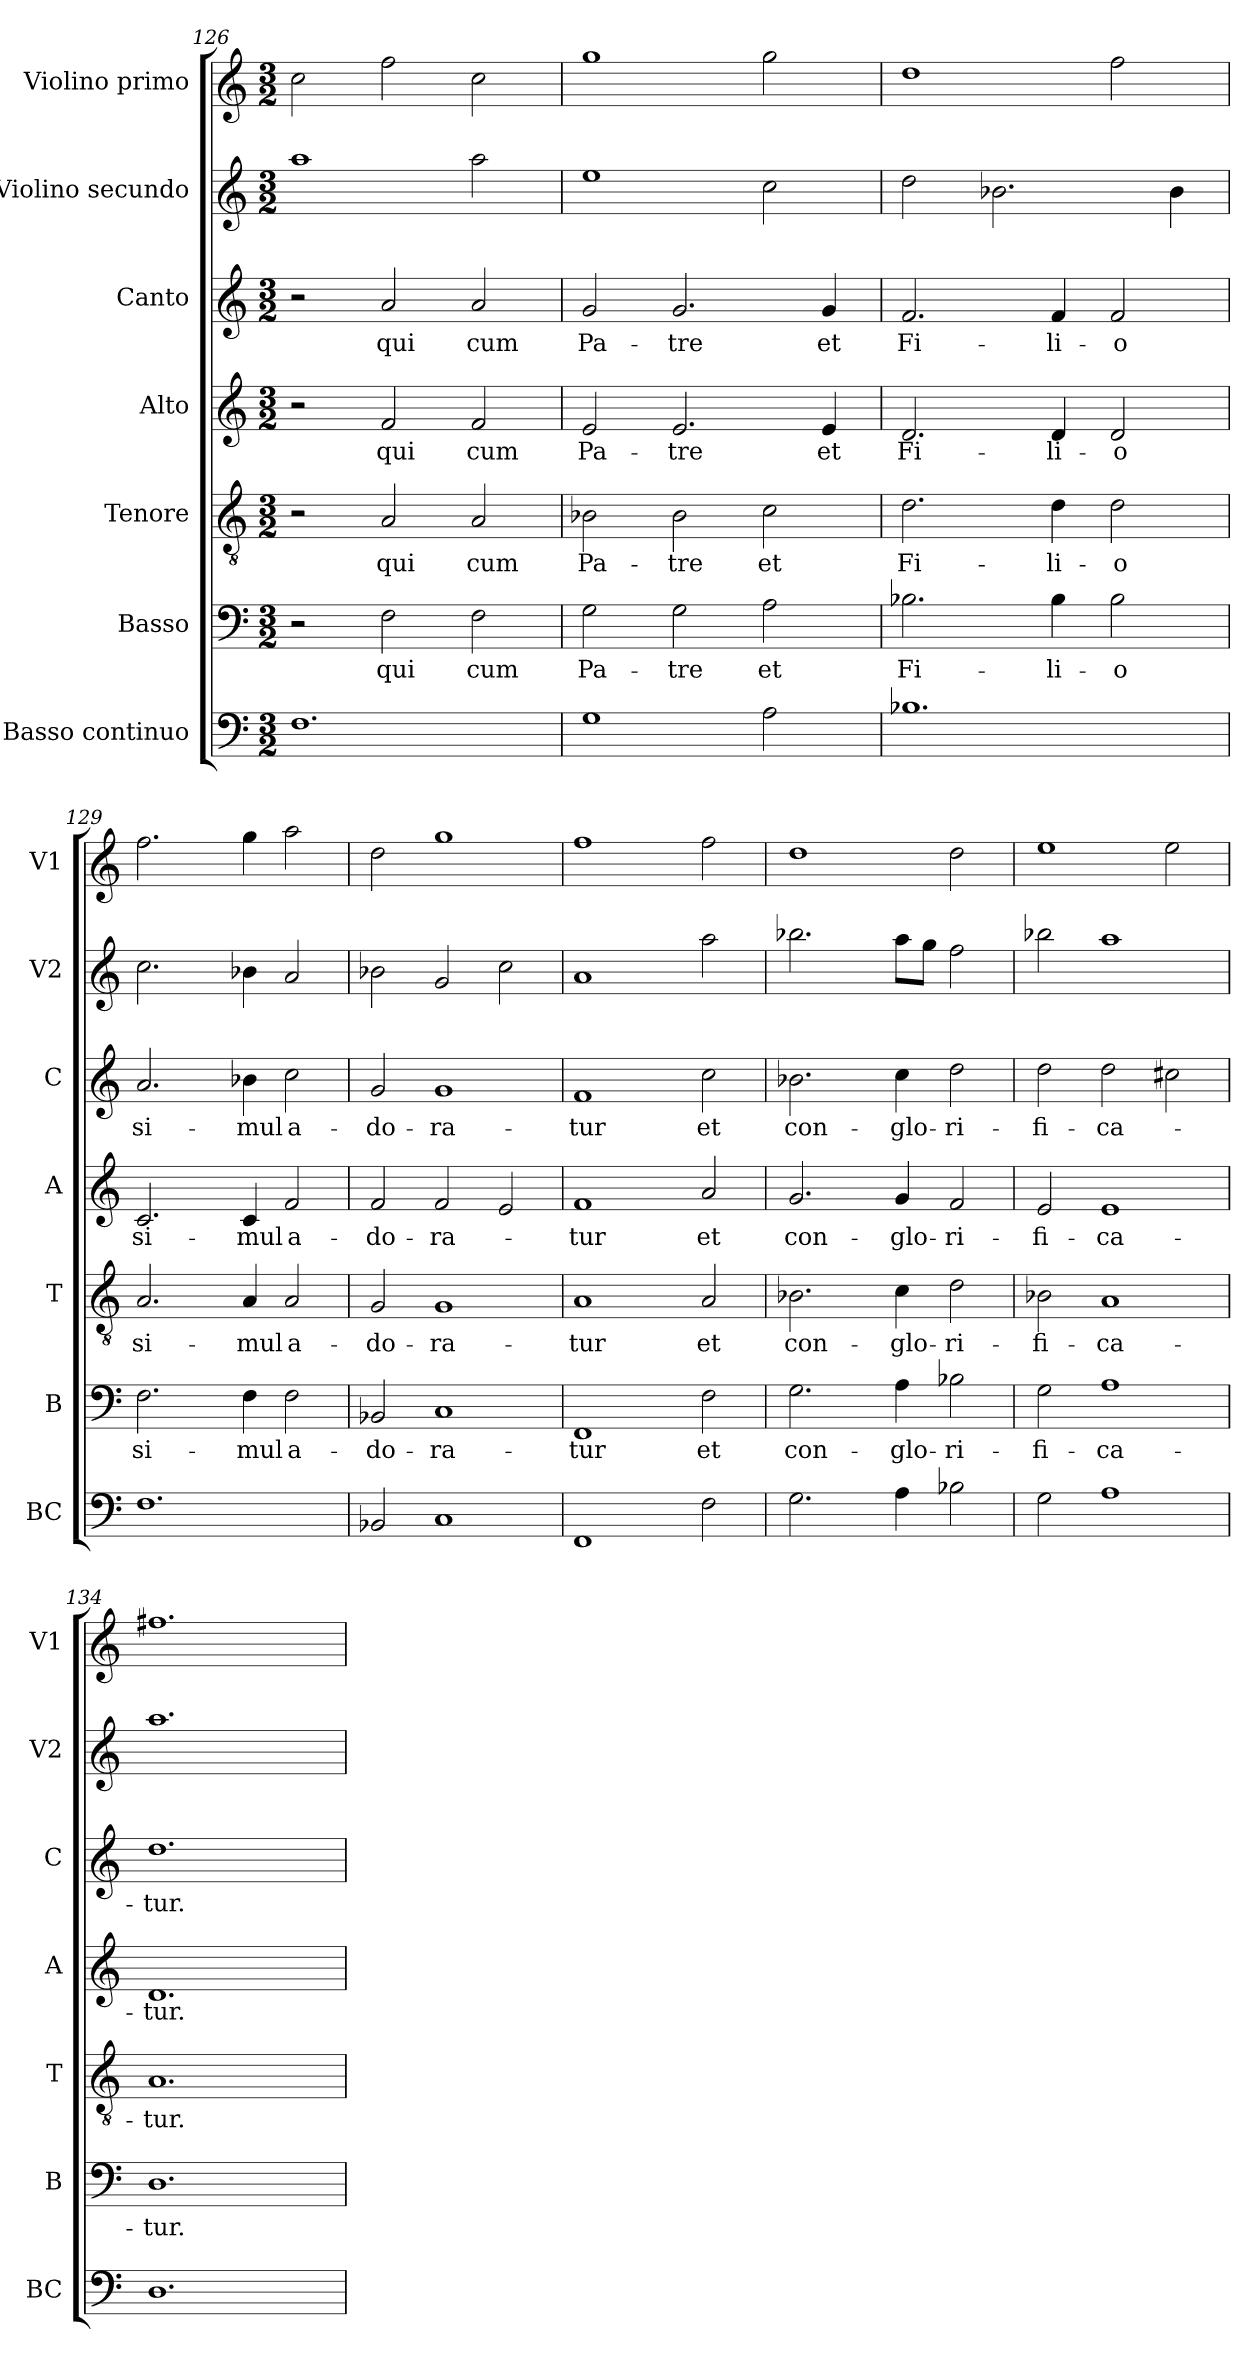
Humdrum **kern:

**kern	**kern	**text	**kern	**text	**kern	**text	**kern	**text	**kern	**kern
*part7	*part6	*part6	*part5	*part5	*part4	*part4	*part3	*part3	*part2	*part1
*staff7	*staff6	*staff6	*staff5	*staff5	*staff4	*staff4	*staff3	*staff3	*staff2	*staff1
*I"Basso continuo	*I"Basso	*	*I"Tenore	*	*I"Alto	*	*I"Canto	*	*I"Violino secundo	*I"Violino primo
*I'BC	*I'B	*	*I'T	*	*I'A	*	*I'C	*	*I'V2	*I'V1
*clefF4	*clefF4	*	*clefGv2	*	*clefG2	*	*clefG2	*	*clefG2	*clefG2
*k[]	*k[]	*	*k[]	*	*k[]	*	*k[]	*	*k[]	*k[]
*C:	*C:	*	*C:	*	*C:	*	*C:	*	*C:	*C:
*M3/2	*M3/2	*	*M3/2	*	*M3/2	*	*M3/2	*	*M3/2	*M3/2
=126	=126	=126	=126	=126	=126	=126	=126	=126	=126	=126
*^	*	*	*	*	*	*	*	*	*	*
1.F	2ryy	2r	.	2r	.	2r	.	2r	.	1aa	2cc\
!	!	!	!LO:LY:b	!	!LO:LY:b	!	!LO:LY:b	!	!LO:LY:b	!	!
.	2ryy	2F\	qui	2A/	qui	2f/	qui	2a/	qui	.	2ff\
!	!	!	!LO:LY:b	!	!LO:LY:b	!	!LO:LY:b	!	!LO:LY:b	!	!
.	2ryy	2F\	cum	2A/	cum	2f/	cum	2a/	cum	2aa\	2cc\
=127	=127	=127	=127	=127	=127	=127	=127	=127	=127	=127	=127
!	!	!	!LO:LY:b	!	!LO:LY:b	!	!LO:LY:b	!	!LO:LY:b	!	!
1G	2ryy	2G\	Pa-	2B-X\	Pa-	2e/	Pa-	2g/	Pa-	1ee	1gg
!	!	!	!LO:LY:b	!	!LO:LY:b	!	!LO:LY:b	!	!LO:LY:b	!	!
.	2ryy	2G\	-tre	2B-\	-tre	2.e/	-tre	2.g/	-tre	.	.
!	!	!	!LO:LY:b	!	!LO:LY:b	!	!	!	!	!	!
2A\	2ryy	2A\	et	2c\	et	.	.	.	.	2cc\	2gg\
!	!	!	!	!	!	!	!LO:LY:b	!	!LO:LY:b	!	!
.	.	.	.	.	.	4e/	et	4g/	et	.	.
=128	=128	=128	=128	=128	=128	=128	=128	=128	=128	=128	=128
!	!	!	!LO:LY:b	!	!LO:LY:b	!	!LO:LY:b	!	!LO:LY:b	!	!
1.B-X	2ryy	2.B-X\	Fi-	2.d\	Fi-	2.d/	Fi-	2.f/	Fi-	2dd\	1dd
.	2ryy	.	.	.	.	.	.	.	.	2.b-X\	.
!	!	!	!LO:LY:b	!	!LO:LY:b	!	!LO:LY:b	!	!LO:LY:b	!	!
.	.	4B-\	-li-	4d\	-li-	4d/	-li-	4f/	-li-	.	.
!	!	!	!LO:LY:b	!	!LO:LY:b	!	!LO:LY:b	!	!LO:LY:b	!	!
.	2ryy	2B-\	-o	2d\	-o	2d/	-o	2f/	-o	.	2ff\
.	.	.	.	.	.	.	.	.	.	4b-\	.
!!LO:LB:g=z
=129	=129	=129	=129	=129	=129	=129	=129	=129	=129	=129	=129
!	!	!	!LO:LY:b	!	!LO:LY:b	!	!LO:LY:b	!	!LO:LY:b	!	!
1.F	2ryy	2.F\	si-	2.A/	si-	2.c/	si-	2.a/	si-	2.cc\	2.ff\
.	2ryy	.	.	.	.	.	.	.	.	.	.
!	!	!	!LO:LY:b	!	!LO:LY:b	!	!LO:LY:b	!	!LO:LY:b	!	!
.	.	4F\	-mul	4A/	-mul	4c/	-mul	4b-X\	-mul	4b-X\	4gg\
!	!	!	!LO:LY:b	!	!LO:LY:b	!	!LO:LY:b	!	!LO:LY:b	!	!
.	2ryy	2F\	a-	2A/	a-	2f/	a-	2cc\	a-	2a/	2aa\
=130	=130	=130	=130	=130	=130	=130	=130	=130	=130	=130	=130
!	!	!	!LO:LY:b	!	!LO:LY:b	!	!LO:LY:b	!	!LO:LY:b	!	!
2BB-X/	2ryy	2BB-X/	-do-	2G/	-do-	2f/	-do-	2g/	-do-	2b-X\	2dd\
!	!	!	!LO:LY:b	!	!LO:LY:b	!	!LO:LY:b	!	!LO:LY:b	!	!
1C	2ryy	1C	-ra-	1G	-ra-	2f/	-ra-	1g	-ra-	2g/	1gg
.	2ryy	.	.	.	.	2e/	.	.	.	2cc\	.
=131	=131	=131	=131	=131	=131	=131	=131	=131	=131	=131	=131
!	!	!	!LO:LY:b	!	!LO:LY:b	!	!LO:LY:b	!	!LO:LY:b	!	!
1FF	2ryy	1FF	-tur	1A	-tur	1f	-tur	1f	-tur	1a	1ff
.	2ryy	.	.	.	.	.	.	.	.	.	.
!	!	!	!LO:LY:b	!	!LO:LY:b	!	!LO:LY:b	!	!LO:LY:b	!	!
2F\	2ryy	2F\	et	2A/	et	2a/	et	2cc\	et	2aa\	2ff\
=132	=132	=132	=132	=132	=132	=132	=132	=132	=132	=132	=132
!	!	!	!LO:LY:b	!	!LO:LY:b	!	!LO:LY:b	!	!LO:LY:b	!	!
2.G\	2ryy	2.G\	con-	2.B-X\	con-	2.g/	con-	2.b-X\	con-	2.bb-X\	1dd
.	2ryy	.	.	.	.	.	.	.	.	.	.
!	!	!	!LO:LY:b	!	!LO:LY:b	!	!LO:LY:b	!	!LO:LY:b	!	!
4A\	.	4A\	-glo-	4c\	-glo-	4g/	-glo-	4cc\	-glo-	8aa\L	.
.	.	.	.	.	.	.	.	.	.	8gg\J	.
!	!	!	!LO:LY:b	!	!LO:LY:b	!	!LO:LY:b	!	!LO:LY:b	!	!
2B-X\	2ryy	2B-X\	-ri-	2d\	-ri-	2f/	-ri-	2dd\	-ri-	2ff\	2dd\
=133	=133	=133	=133	=133	=133	=133	=133	=133	=133	=133	=133
!	!	!	!LO:LY:b	!	!LO:LY:b	!	!LO:LY:b	!	!LO:LY:b	!	!
2G\	2ryy	2G\	-fi-	2B-X\	-fi-	2e/	-fi-	2dd\	-fi-	2bb-X\	1ee
!	!	!	!LO:LY:b	!	!LO:LY:b	!	!LO:LY:b	!	!LO:LY:b	!	!
1A	2ryy	1A	-ca-	1A	-ca-	1e	-ca-	2dd\	-ca-	1aa	.
.	2ryy	.	.	.	.	.	.	2cc#X\	.	.	2ee\
=134	=134	=134	=134	=134	=134	=134	=134	=134	=134	=134	=134
!	!	!	!LO:LY:b	!	!LO:LY:b	!	!LO:LY:b	!	!LO:LY:b	!	!
1.D	2ryy	1.D	-tur.	1.A	-tur.	1.d	-tur.	1.dd	-tur.	1.aa	1.ff#X
.	2ryy	.	.	.	.	.	.	.	.	.	.
.	2ryy	.	.	.	.	.	.	.	.	.	.
*v	*v	*	*	*	*	*	*	*	*	*	*
=	=	=	=	=	=	=	=	=	=	=
*-	*-	*-	*-	*-	*-	*-	*-	*-	*-	*-
